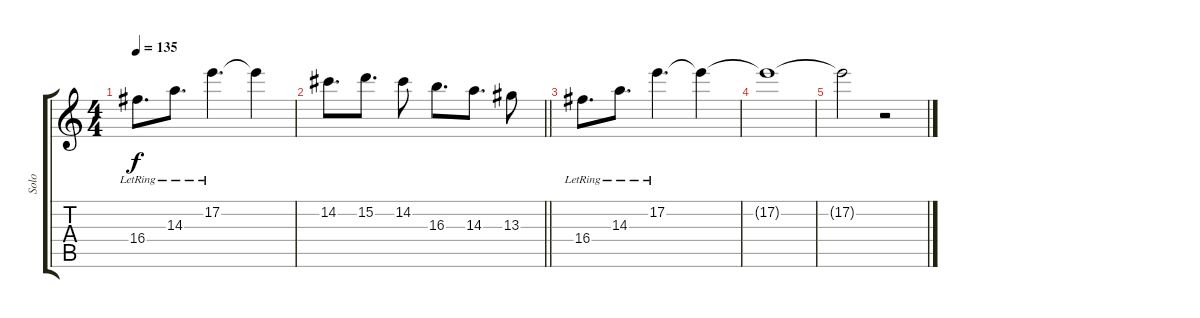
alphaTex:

\track ("Solo" "Solo") {instrument overdrivenguitar}
\staff {score tabs}
\tuning (E4 B3 G3 D3 A2 D2) {hide}
\ts (4 4)
\tempo 135
\clef g2
\ks c
16.4{lr}.8{d dy f} 14.3{lr}.8{d} 17.2{lr}.4{d} 17.2{t}.4 |
\barLineRight lightlight
14.2.8{d} 15.2.8{d} 14.2.8 16.3.8{d} 14.3.8{d} 13.3.8 |
16.4{lr}.8{d} 14.3{lr}.8{d} 17.2{lr}.4{d} 17.2{t}.4 |
17.2{t}.1 |
17.2{t}.2 r.2
